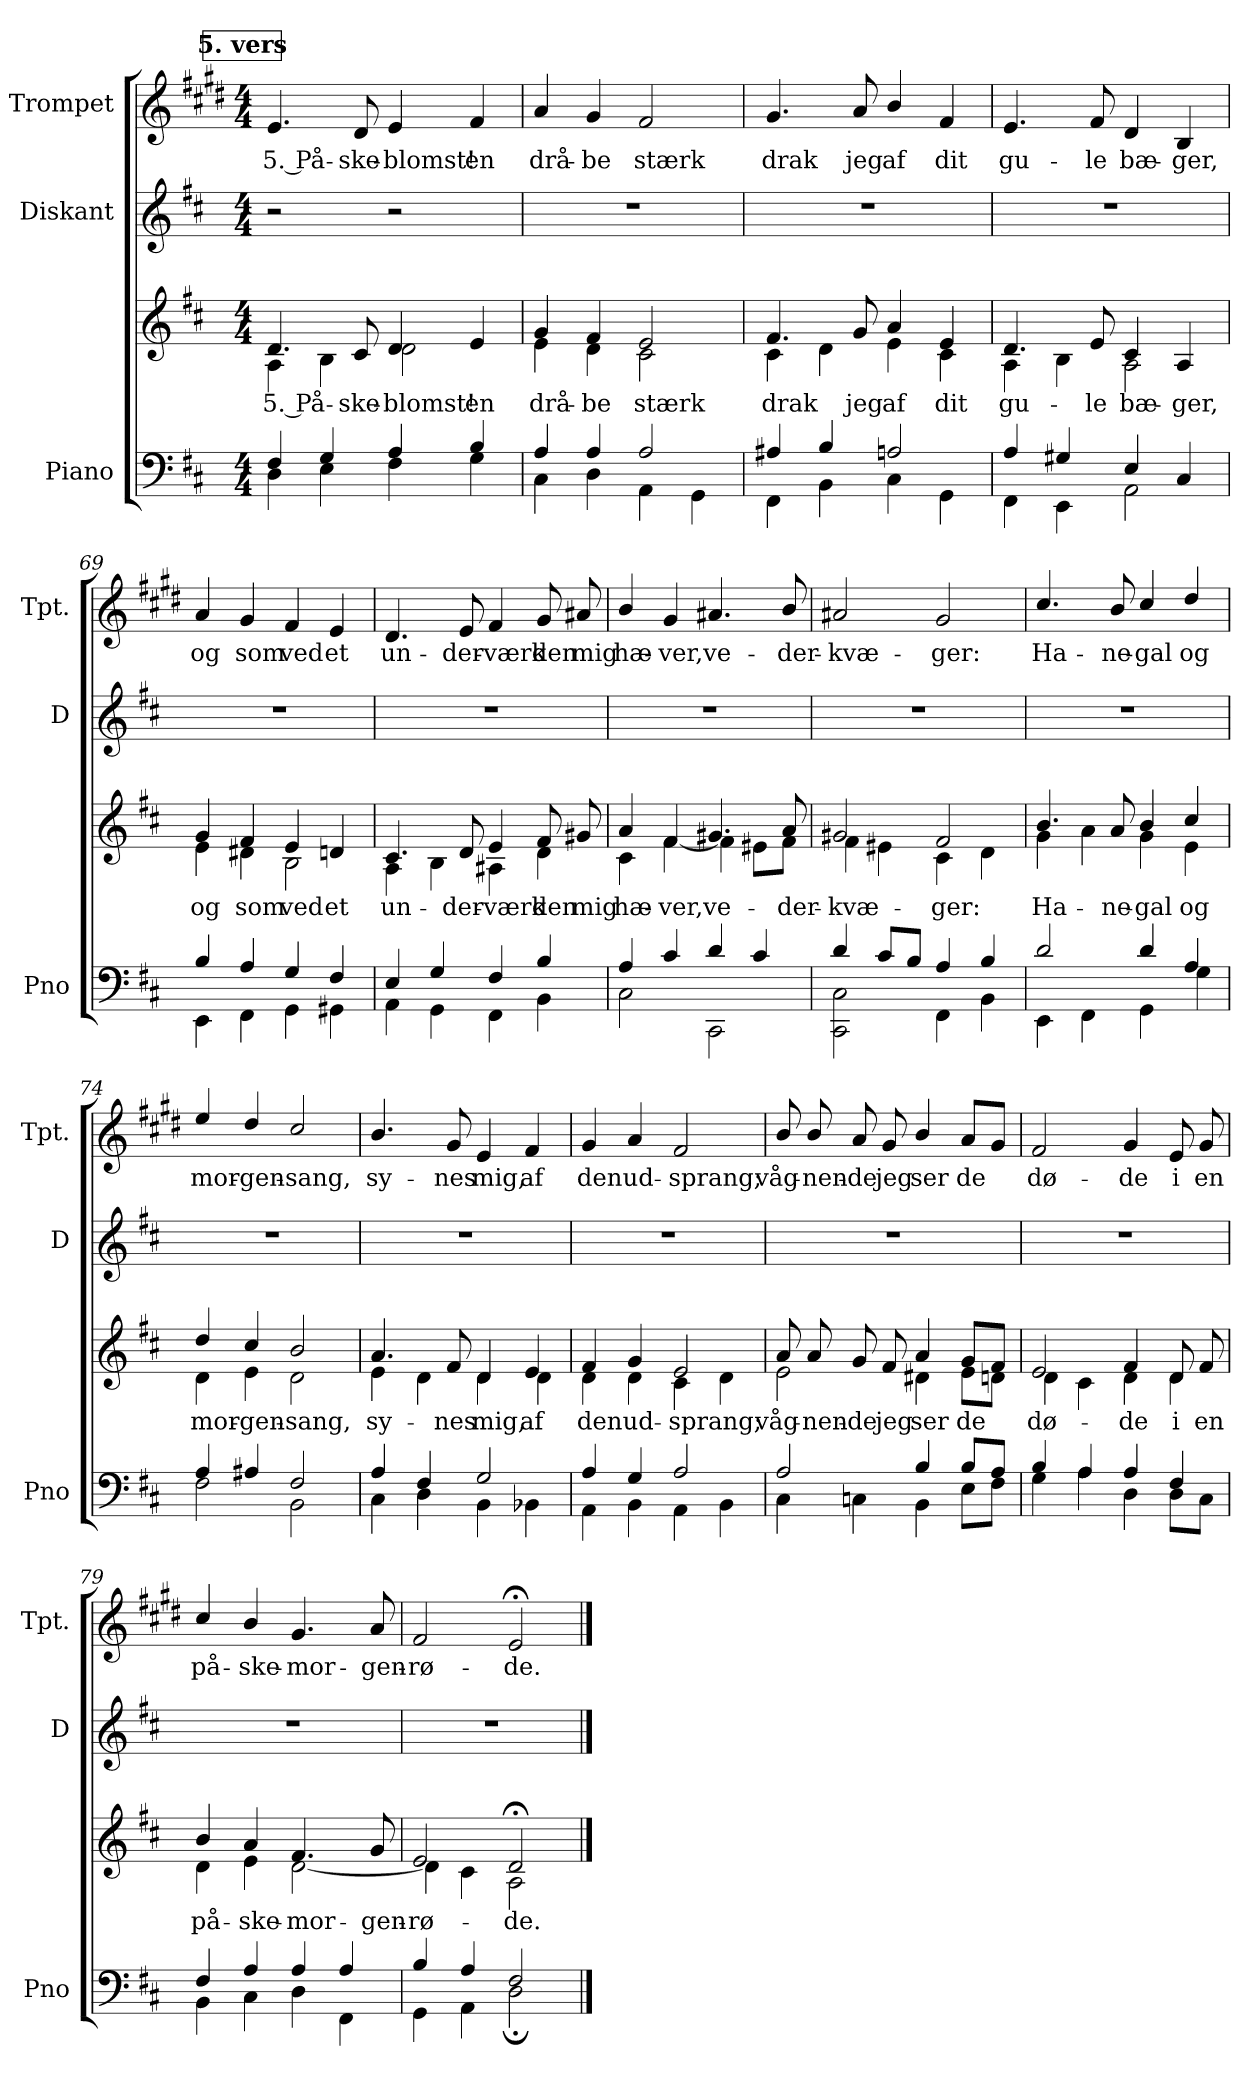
**kern	**kern	**text	**kern	**kern	**text
*part3	*part3	*part3	*part2	*part1	*part1
*staff4	*staff3	*staff3	*staff2	*staff1	*staff1
*I"Piano	*	*	*I"Diskant	*I"Trompet	*
*I'Pno	*	*	*I'D	*I'Tpt.	*
!!LO:LB:g=z
*clefF4	*clefG2	*	*clefG2	*clefG2	*
*	*	*	*	*ITrd1c2	*
*k[f#c#]	*k[f#c#]	*	*k[f#c#]	*k[f#c#]	*
*M4/4	*M4/4	*	*M4/4	*M4/4	*
!!LO:REH:place=s1:a:B:fs=14:t=5. vers
=65	=65	=65	=65	=65	=65
*^	*	*	*	*	*
!	!	!	!LO:LY:b	!	!	!LO:LY:b
*	*	*^	*	*	*	*
4F#/	4D\	4.d/	4A\	5. På-	2r	4.d/	5. På-
4G/	4E\	.	4B\	.	.	.	.
!	!	!	!	!LO:LY:b	!	!	!LO:LY:b
.	.	8c#/	.	-ske-	.	8c#/	-ske-
!	!	!	!	!LO:LY:b	!	!	!LO:LY:b
4A/	4F#\	4d/	2d\	-blomst!	2r	4d/	-blomst!
!	!	!	!	!LO:LY:b	!	!	!LO:LY:b
4B/	4G\	4e/	.	en	.	4e/	en
=66	=66	=66	=66	=66	=66	=66	=66
!	!	!	!	!LO:LY:b	!	!	!LO:LY:b
4A/	4C#\	4g/	4e\	drå-	1r	4g/	drå-
!	!	!	!	!LO:LY:b	!	!	!LO:LY:b
4A/	4D\	4f#/	4d\	-be	.	4f#/	-be
!	!	!	!	!LO:LY:b	!	!	!LO:LY:b
2A/	4AA\	2e/	2c#\	stærk	.	2e/	stærk
.	4GG\	.	.	.	.	.	.
=67	=67	=67	=67	=67	=67	=67	=67
!	!	!	!	!LO:LY:b	!	!	!LO:LY:b
4A#X/	4FF#\	4.f#/	4c#\	drak	1r	4.f#/	drak
4B/	4BB\	.	4d\	.	.	.	.
!	!	!	!	!LO:LY:b	!	!	!LO:LY:b
.	.	8g/	.	jeg	.	8g/	jeg
!	!	!	!	!LO:LY:b	!	!	!LO:LY:b
2An/	4C#\	4a/	4e\	af	.	4a/	af
!	!	!	!	!LO:LY:b	!	!	!LO:LY:b
.	4GG\	4e/	4c#\	dit	.	4e/	dit
=68	=68	=68	=68	=68	=68	=68	=68
!	!	!	!	!LO:LY:b	!	!	!LO:LY:b
4A/	4FF#\	4.d/	4A\	gu-	1r	4.d/	gu-
4G#X/	4EE\	.	4B\	.	.	.	.
!	!	!	!	!LO:LY:b	!	!	!LO:LY:b
.	.	8e/	.	-le	.	8e/	-le
!	!	!	!	!LO:LY:b	!	!	!LO:LY:b
4E/	2AA\	4c#/	2A\	bæ-	.	4c#/	bæ-
!	!	!	!	!LO:LY:b	!	!	!LO:LY:b
4C#/	.	4A/	.	-ger,	.	4A/	-ger,
!!LO:LB:g=z
=69	=69	=69	=69	=69	=69	=69	=69
!	!	!	!	!LO:LY:b	!	!	!LO:LY:b
4B/	4EE\	4g/	4e\	og	1r	4g/	og
!	!	!	!	!LO:LY:b	!	!	!LO:LY:b
4A/	4FF#\	4f#/	4d#X\	som	.	4f#/	som
!	!	!	!	!LO:LY:b	!	!	!LO:LY:b
4G/	4GG\	4e/	2B\	ved	.	4e/	ved
!	!	!	!	!LO:LY:b	!	!	!LO:LY:b
4F#/	4GG#X\	4dn/	.	et	.	4d/	et
=70	=70	=70	=70	=70	=70	=70	=70
!	!	!	!	!LO:LY:b	!	!	!LO:LY:b
4E/	4AA\	4.c#/	4A\	un-	1r	4.c#/	un-
4G/	4GG\	.	4B\	.	.	.	.
!	!	!	!	!LO:LY:b	!	!	!LO:LY:b
.	.	8d/	.	-der-	.	8d/	-der-
!	!	!	!	!LO:LY:b	!	!	!LO:LY:b
4F#/	4FF#\	4e/	4A#X\	-værk	.	4e/	-værk
!	!	!	!	!LO:LY:b	!	!	!LO:LY:b
4B/	4BB\	8f#/	4d\	den	.	8f#/	den
!	!	!	!	!LO:LY:b	!	!	!LO:LY:b
.	.	8g#X/	.	mig	.	8g#X/	mig
=71	=71	=71	=71	=71	=71	=71	=71
!	!	!	!	!LO:LY:b	!	!	!LO:LY:b
4A/	2C#\	4a/	4c#\	hæ-	1r	4a/	hæ-
!	!	!	!	!LO:LY:b	!	!	!LO:LY:b
4c#/	.	4f#/	[<4f#\	-ver,	.	4f#/	-ver,
!	!	!	!	!LO:LY:b	!	!	!LO:LY:b
4d/	2CC#\	4.g#X/	4f#\]	ve-	.	4.g#X/	ve-
4c#/	.	.	8e#X\L	.	.	.	.
!	!	!	!	!LO:LY:b	!	!	!LO:LY:b
.	.	8a/	8f#\J	-der-	.	8a/	-der-
=72	=72	=72	=72	=72	=72	=72	=72
!	!	!	!	!LO:LY:b	!	!	!LO:LY:b
4d/	2CC#\ 2C#\	2g#X/	4f#\	-kvæ-	1r	2g#X/	-kvæ-
8c#/L	.	.	4e#X\	.	.	.	.
8B/J	.	.	.	.	.	.	.
!	!	!	!	!LO:LY:b	!	!	!LO:LY:b
4A/	4FF#\	2f#/	4c#\	-ger:	.	2f#/	-ger:
4B/	4BB\	.	4d\	.	.	.	.
!!LO:PB:g=z
=73	=73	=73	=73	=73	=73	=73	=73
!	!	!	!	!LO:LY:b	!	!	!LO:LY:b
2d/	4EE\	4.b/	4g\	Ha-	1r	4.b/	Ha-
.	4FF#\	.	4a\	.	.	.	.
!	!	!	!	!LO:LY:b	!	!	!LO:LY:b
.	.	8a/	.	-ne-	.	8a/	-ne-
!	!	!	!	!LO:LY:b	!	!	!LO:LY:b
4d/	4GG\	4b/	4g\	-gal	.	4b/	-gal
!	!	!	!	!LO:LY:b	!	!	!LO:LY:b
4A/	4G\	4cc#/	4e\	og	.	4cc#/	og
=74	=74	=74	=74	=74	=74	=74	=74
!	!	!	!	!LO:LY:b	!	!	!LO:LY:b
4A/	2F#\	4dd/	4d\	mor-	1r	4dd/	mor-
!	!	!	!	!LO:LY:b	!	!	!LO:LY:b
4A#X/	.	4cc#/	4e\	-gen-	.	4cc#/	-gen-
!	!	!	!	!LO:LY:b	!	!	!LO:LY:b
2F#/	2BB\	2b/	2d\	-sang,	.	2b/	-sang,
=75	=75	=75	=75	=75	=75	=75	=75
!	!	!	!	!LO:LY:b	!	!	!LO:LY:b
4A/	4C#\	4.a/	4e\	sy-	1r	4.a/	sy-
4F#/	4D\	.	4d\	.	.	.	.
!	!	!	!	!LO:LY:b	!	!	!LO:LY:b
.	.	8f#/	.	-nes	.	8f#/	-nes
!	!	!	!	!LO:LY:b	!	!	!LO:LY:b
2G/	4BB\	4d/	4d\	mig,	.	4d/	mig,
!	!	!	!	!LO:LY:b	!	!	!LO:LY:b
.	4BB-X\	4e/	4d\	af	.	4e/	af
=76	=76	=76	=76	=76	=76	=76	=76
!	!	!	!	!LO:LY:b	!	!	!LO:LY:b
4A/	4AA\	4f#/	4d\	den	1r	4f#/	den
!	!	!	!	!LO:LY:b	!	!	!LO:LY:b
4G/	4BB\	4g/	4d\	ud-	.	4g/	ud-
!	!	!	!	!LO:LY:b	!	!	!LO:LY:b
2A/	4AA\	2e/	4c#\	-sprang;	.	2e/	-sprang;
.	4BB\	.	4d\	.	.	.	.
!!LO:LB:g=z
=77	=77	=77	=77	=77	=77	=77	=77
!	!	!	!	!LO:LY:b	!	!	!LO:LY:b
2A/	4C#\	8a/	2e\	våg-	1r	8a/	våg-
!	!	!	!	!LO:LY:b	!	!	!LO:LY:b
.	.	8a/	.	-nen-	.	8a/	-nen-
!	!	!	!	!LO:LY:b	!	!	!LO:LY:b
.	4Cn\	8g/	.	-de	.	8g/	-de
!	!	!	!	!LO:LY:b	!	!	!LO:LY:b
.	.	8f#/	.	jeg	.	8f#/	jeg
!	!	!	!	!LO:LY:b	!	!	!LO:LY:b
4B/	4BB\	4a/	4d#X\	ser	.	4a/	ser
!	!	!	!	!LO:LY:b	!	!	!LO:LY:b
8B/L	8E\L	8g/L	8e\L	de	.	8g/L	de
8A/J	8F#\J	8f#/J	8dn\J	.	.	8f#/J	.
=78	=78	=78	=78	=78	=78	=78	=78
!	!	!	!	!LO:LY:b	!	!	!LO:LY:b
4B/	4G\	2e/	4d\	dø-	1r	2e/	dø-
4A/	4A\	.	4c#\	.	.	.	.
!	!	!	!	!LO:LY:b	!	!	!LO:LY:b
4A/	4D\	4f#/	4d\	-de	.	4f#/	-de
!	!	!	!	!LO:LY:b	!	!	!LO:LY:b
4F#/	8D\L	8d/	4d\	i	.	8d/	i
!	!	!	!	!LO:LY:b	!	!	!LO:LY:b
.	8C#\J	8f#/	.	en	.	8f#/	en
=79	=79	=79	=79	=79	=79	=79	=79
!	!	!	!	!LO:LY:b	!	!	!LO:LY:b
4F#/	4BB\	4b/	4d\	på-	1r	4b/	på-
!	!	!	!	!LO:LY:b	!	!	!LO:LY:b
4A/	4C#\	4a/	4e\	-ske-	.	4a/	-ske-
!	!	!	!	!LO:LY:b	!	!	!LO:LY:b
4A/	4D\	4.f#/	[<2d\	-mor-	.	4.f#/	-mor-
4A/	4FF#\	.	.	.	.	.	.
!	!	!	!	!LO:LY:b	!	!	!LO:LY:b
.	.	8g/	.	-gen-	.	8g/	-gen-
=80	=80	=80	=80	=80	=80	=80	=80
!	!	!	!	!LO:LY:b	!	!	!LO:LY:b
4B/	4GG\	2e/	4d\]	-rø-	1r	2e/	-rø-
4A/	4AA\	.	4c#\	.	.	.	.
!	!	!	!	!LO:LY:b	!	!	!LO:LY:b
2F#/	2D;\	2d;</	2A\	-de.	.	2d;</	-de.
*v	*v	*	*	*	*	*	*
*	*v	*v	*	*	*	*
==	==	==	==	==	==
*-	*-	*-	*-	*-	*-
